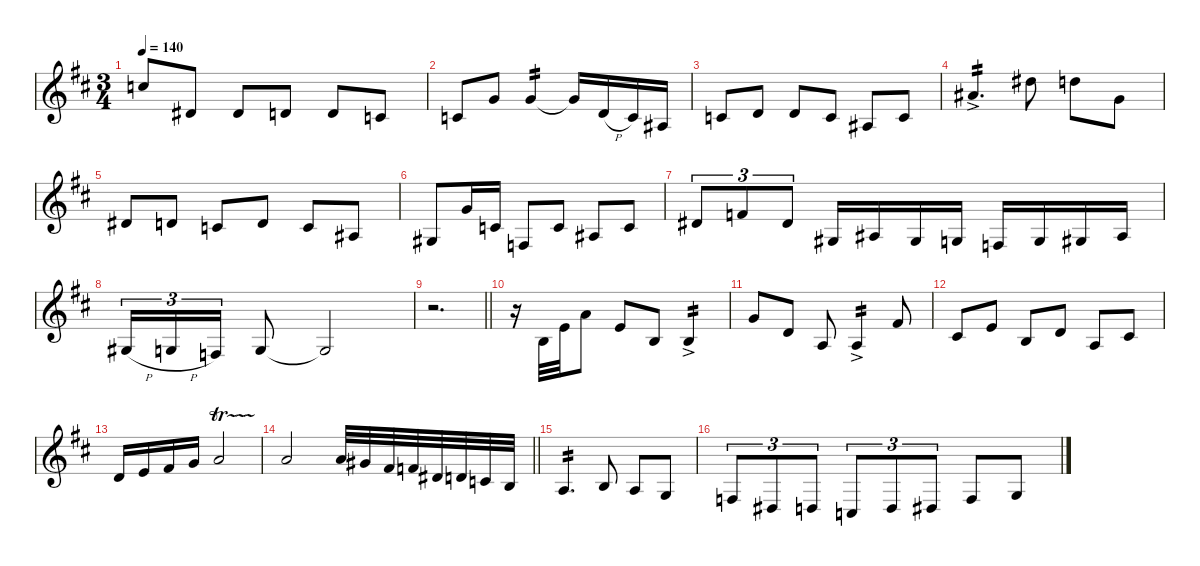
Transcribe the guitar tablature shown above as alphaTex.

\defaultSystemsLayout 4
\hideDynamics
\bracketExtendMode nobrackets
\singleTrackTrackNamePolicy hidden
\multiTrackTrackNamePolicy hidden
\otherSystemsTrackNameOrientation horizontal
\track ("Vibraphone 2" "vib.") {defaultSystemsLayout 4 instrument vibraphone}
\staff {score}
\tuning (E4 B3 G3 D3 A2 E2)
\ts (3 4)
\tempo 140
\clef g2
\ks d
8.1{acc forcenatural}.8{dy f instrument vibraphone beam Up} 8.3{acc #}.8{beam Up} 8.3{acc #}.8{beam Up} 7.3{acc forcenatural}.8{beam Up} 7.3{acc forcenatural}.8{beam Up} 5.3{acc forcenatural}.8{beam Up} |
5.3{acc forcenatural}.8{beam Up} 8.2{acc forcenatural}.8{beam Up} 8.2{acc forcenatural}.4{tp 2 beam Up} 8.2{t acc forcenatural}.16{beam Up} 7.3{h acc forcenatural}.16{beam Up} 5.3{acc forcenatural}.16{beam Up} 8.4{acc #}.16{beam Up} |
5.3{acc forcenatural}.8{beam Up} 7.3{acc forcenatural}.8{beam Up} 7.3{acc forcenatural}.8{beam Up} 5.3{acc forcenatural}.8{beam Up} 8.4{acc #}.8{beam Up} 5.3{acc forcenatural}.8{beam Up} |
6.1{ac acc #}.4{d tp 2 beam Up} 11.1{acc #}.8{beam Down} 10.1{acc forcenatural}.8{beam Down} 8.2{acc forcenatural}.8{beam Down} |
8.3{acc #}.8{beam Up} 7.3{acc forcenatural}.8{beam Up} 5.3{acc forcenatural}.8{beam Up} 7.3{acc forcenatural}.8{beam Up} 5.3{acc forcenatural}.8{beam Up} 3.3{acc #}.8{beam Up} |
1.3{acc #}.8{beam Up} 3.1{acc forcenatural}.16{beam Up} 1.2{acc forcenatural}.16{beam Up} 3.4{acc forcenatural}.8{beam Up} 1.2{acc forcenatural}.8{beam Up} 3.3{acc #}.8{beam Up} 5.3{acc forcenatural}.8{beam Up} |
4.2{acc #}.8{tu (3 2) beam Up} 6.2{acc forcenatural}.8{tu (3 2) beam Up} 4.2{acc #}.8{tu (3 2) beam Up} 6.4{acc #}.16{beam Up} 3.3{acc #}.16{beam Up} 6.4{acc #}.16{beam Up} 5.4{acc forcenatural}.16{beam Up} 3.4{acc forcenatural}.16{beam Up} 5.4{acc forcenatural}.16{beam Up} 6.4{acc #}.16{beam Up} 3.3{acc #}.16{beam Up} |
6.4{h acc #}.16{tu (3 2) beam Up} 5.4{h acc forcenatural}.16{tu (3 2) beam Up} 3.4{acc forcenatural}.16{tu (3 2) beam Up} 5.4{acc forcenatural}.8{beam Up} 5.4{t acc forcenatural}.2{beam Up} |
\barLineRight lightlight
r.2{d beam Down} |
r.16{instrument xylophone beam Down} 4.3{acc forcenatural}.32{beam Up} 5.2{acc forcenatural}.32{beam Up} 5.1{acc forcenatural}.8{beam Up} 5.2{acc forcenatural}.8{beam Up} 4.3{acc forcenatural}.8{beam Up} 4.3{ac acc forcenatural}.4{tp 2 beam Up} |
3.1{acc forcenatural}.8{beam Up} 3.2{acc forcenatural}.8{beam Up} 2.3{acc forcenatural}.8{beam Up} 2.3{ac acc forcenatural}.4{tp 2 beam Up} 2.1{acc #}.8{beam Up} |
2.2{acc #}.8{beam Up} 5.2{acc forcenatural}.8{beam Up} 4.3{acc forcenatural}.8{beam Up} 3.2{acc forcenatural}.8{beam Up} 2.3{acc forcenatural}.8{beam Up} 2.2{acc #}.8{beam Up} |
3.2{acc forcenatural}.16{beam Up} 5.2{acc forcenatural}.16{beam Up} 2.1{acc #}.16{beam Up} 3.1{acc forcenatural}.16{beam Up} 5.1{tr (7 16) acc forcenatural}.2{beam Up} |
\barLineRight lightlight
5.1{acc forcenatural}.2{beam Up} 5.1{acc forcenatural}.32{beam Up} 4.1{acc #}.32{beam Up} 7.2{acc #}.32{beam Up} 6.2{acc forcenatural}.32{beam Up} 4.2{acc #}.32{beam Up} 7.3{acc forcenatural}.32{beam Up} 5.3{acc forcenatural}.32{beam Up} 4.3{acc forcenatural}.32{beam Up} |
7.4{acc forcenatural}.4{d tp 2 beam Up} 4.3{acc forcenatural}.8{beam Up} 7.4{acc forcenatural}.8{beam Up} 5.4{acc forcenatural}.8{beam Up} |
3.4{acc forcenatural}.8{tu (3 2) beam Up} 6.5{acc #}.8{tu (3 2) beam Up} 5.5{acc forcenatural}.8{tu (3 2) beam Up} 3.5{acc forcenatural}.8{tu (3 2) beam Up} 5.5{acc forcenatural}.8{tu (3 2) beam Up} 6.5{acc #}.8{tu (3 2) beam Up} 3.4{acc forcenatural}.8{beam Up} 5.4{acc forcenatural}.8{beam Up}
